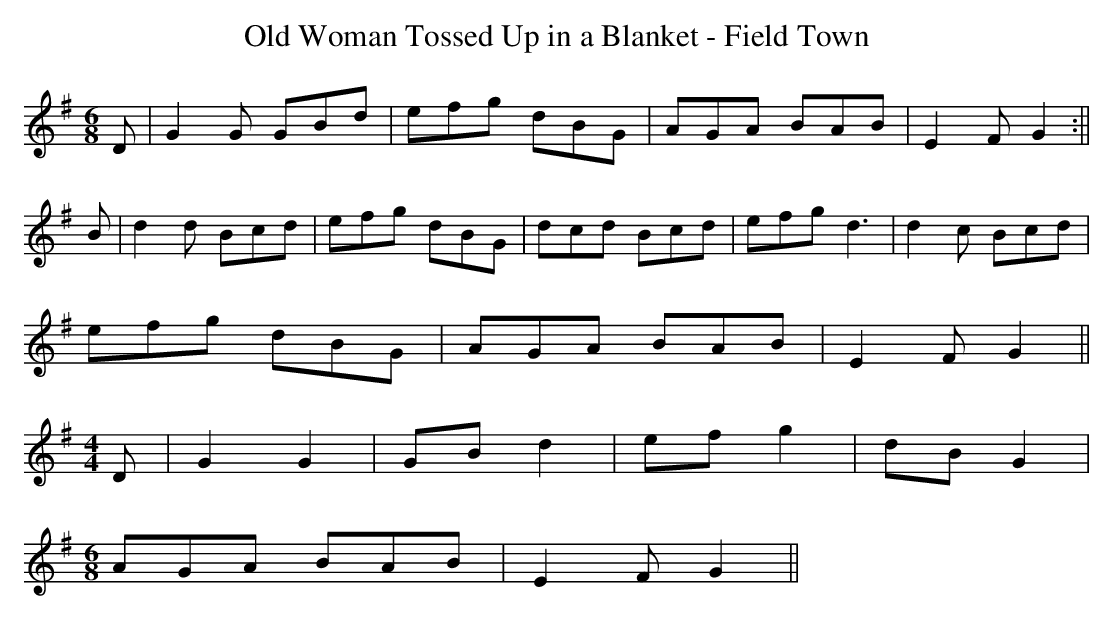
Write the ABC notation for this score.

X:1
T:Old Woman Tossed Up in a Blanket - Field Town
M:6/8
L:1/8
K:G
D|G2 G GBd|efg dBG|AGA BAB|E2 F G2:||
B|d2 d Bcd|efg dBG|dcd Bcd|efg d3|d2 c Bcd|
efg dBG|AGA BAB|E2 F G2||
M:4/4
D|G2 G2|GB d2|ef g2|dB G2|
M:6/8
AGA BAB|E2 F G2||
